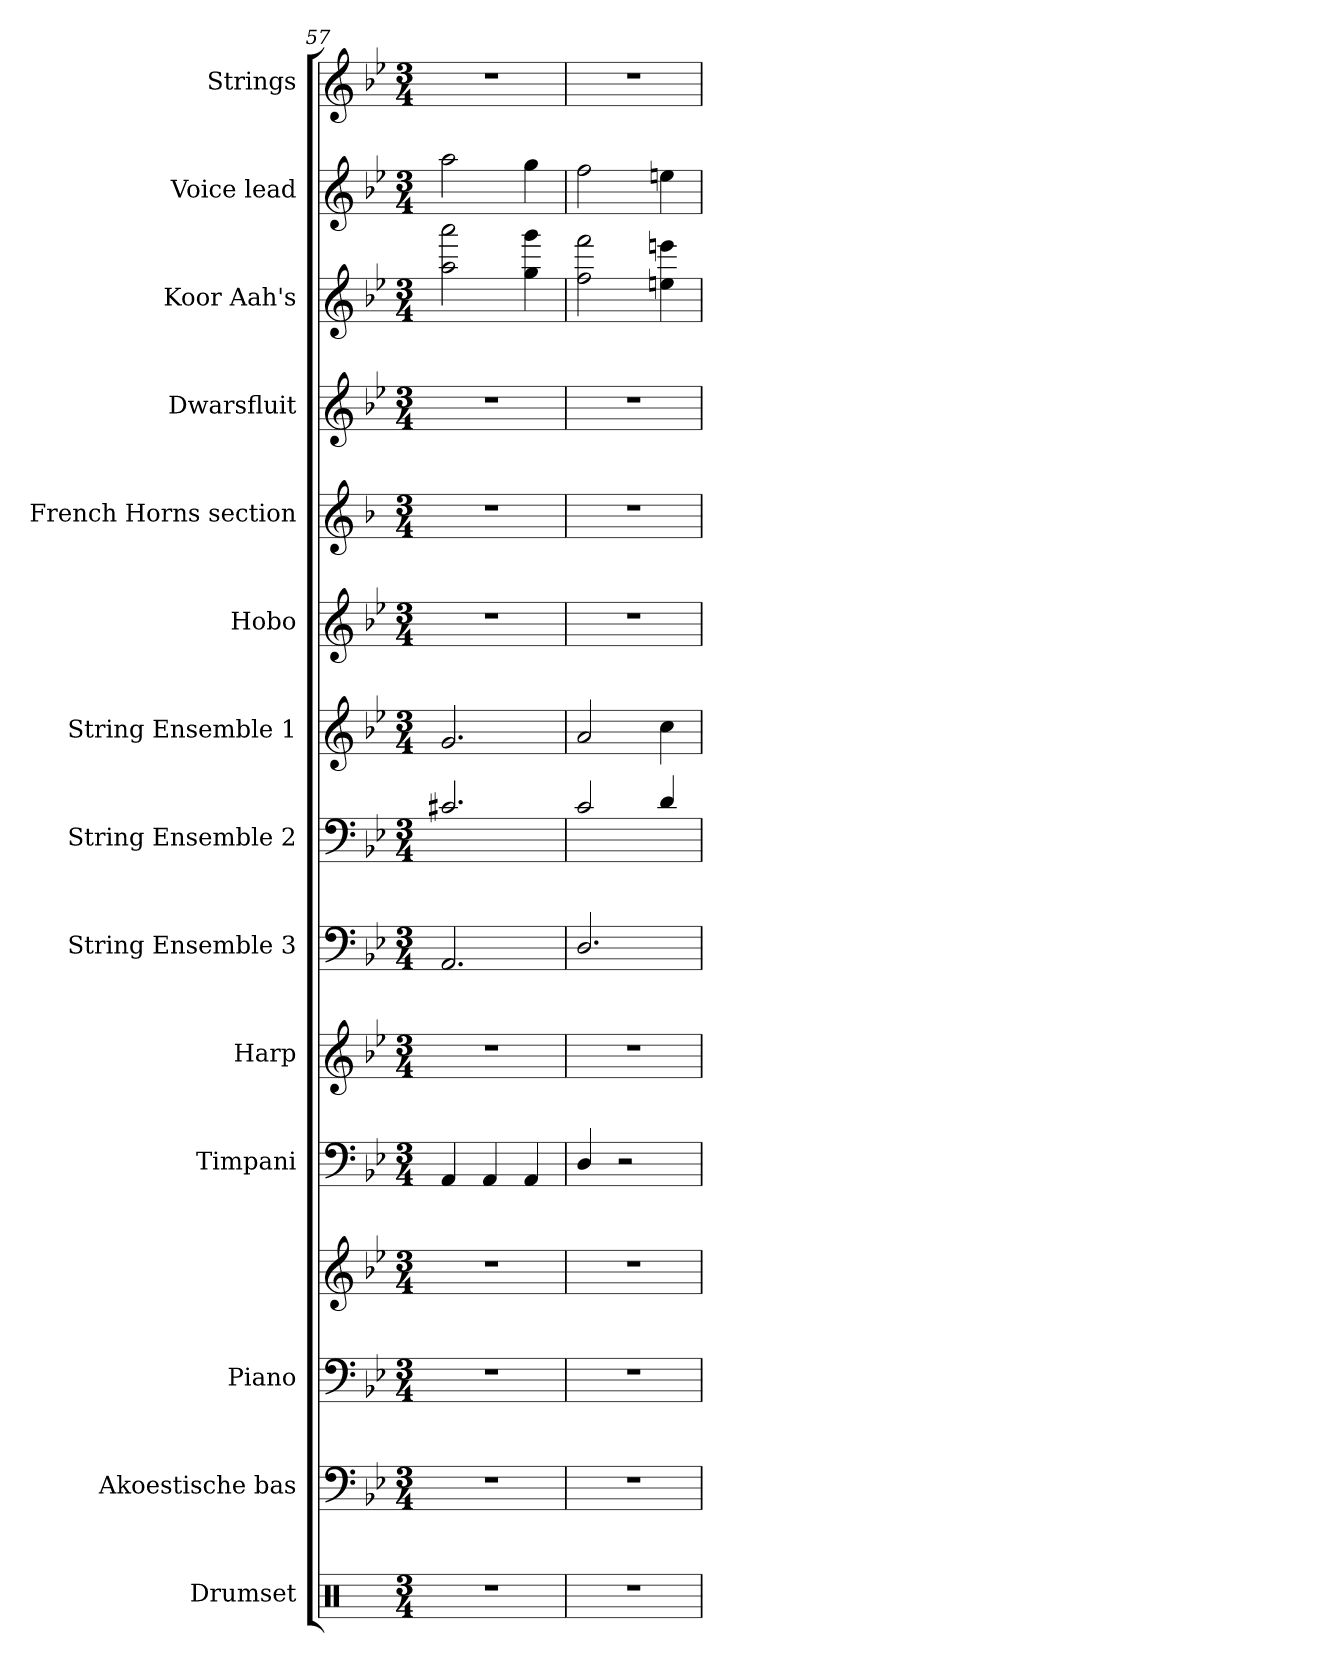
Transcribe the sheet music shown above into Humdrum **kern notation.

**kern	**kern	**kern	**kern	**kern	**kern	**kern	**kern	**kern	**kern	**kern	**kern	**kern	**kern	**kern
*part14	*part13	*part12	*part12	*part11	*part10	*part9	*part8	*part7	*part6	*part5	*part4	*part3	*part2	*part1
*staff15	*staff14	*staff13	*staff12	*staff11	*staff10	*staff9	*staff8	*staff7	*staff6	*staff5	*staff4	*staff3	*staff2	*staff1
*I"Drumset	*I"Akoestische bas	*I"Piano	*	*I"Timpani	*I"Harp	*I"String Ensemble 3	*I"String Ensemble 2	*I"String Ensemble 1	*I"Hobo	*I"French Horns section	*I"Dwarsfluit	*I"Koor Aah's	*I"Voice lead	*I"Strings
*I'D. set	*I'Bas	*I'Piano	*	*I'Timpani	*I'Harp	*I'String Ensemble 3	*I'String Ensemble 2	*I'String Ensemble 1	*I'Hobo	*I'French Horns section	*I'Dwarsfluit	*I'Koor Aah's	*I'Voice lead	*I'Strings
*clefX	*clefF4	*clefF4	*clefG2	*clefF4	*clefG2	*clefF4	*clefF4	*clefG2	*clefG2	*clefG2	*clefG2	*clefG2	*clefG2	*clefG2
*	*ITrd7c12	*	*	*	*	*	*	*	*	*ITrd4c7	*	*	*	*
*k[]	*k[b-e-]	*k[b-e-]	*k[b-e-]	*k[b-e-]	*k[b-e-]	*k[b-e-]	*k[b-e-]	*k[b-e-]	*k[b-e-]	*k[b-e-]	*k[b-e-]	*k[b-e-]	*k[b-e-]	*k[b-e-]
*M3/4	*M3/4	*M3/4	*M3/4	*M3/4	*M3/4	*M3/4	*M3/4	*M3/4	*M3/4	*M3/4	*M3/4	*M3/4	*M3/4	*M3/4
=57	=57	=57	=57	=57	=57	=57	=57	=57	=57	=57	=57	=57	=57	=57
2.r	2.r	2.r	2.r	4AA/	2.r	2.AA/	2.c#X/	2.g/	2.r	2.r	2.r	2aa\ 2aaa\	2aa\	2.r
.	.	.	.	4AA/	.	.	.	.	.	.	.	.	.	.
.	.	.	.	4AA/	.	.	.	.	.	.	.	4gg\ 4ggg\	4gg\	.
=58	=58	=58	=58	=58	=58	=58	=58	=58	=58	=58	=58	=58	=58	=58
2.r	2.r	2.r	2.r	4D/	2.r	2.D/	2c/	2a/	2.r	2.r	2.r	2ff\ 2fff\	2ff\	2.r
.	.	.	.	2r	.	.	.	.	.	.	.	.	.	.
.	.	.	.	.	.	.	4d/	4cc\	.	.	.	4een\ 4eeen\	4een\	.
=	=	=	=	=	=	=	=	=	=	=	=	=	=	=
*-	*-	*-	*-	*-	*-	*-	*-	*-	*-	*-	*-	*-	*-	*-
